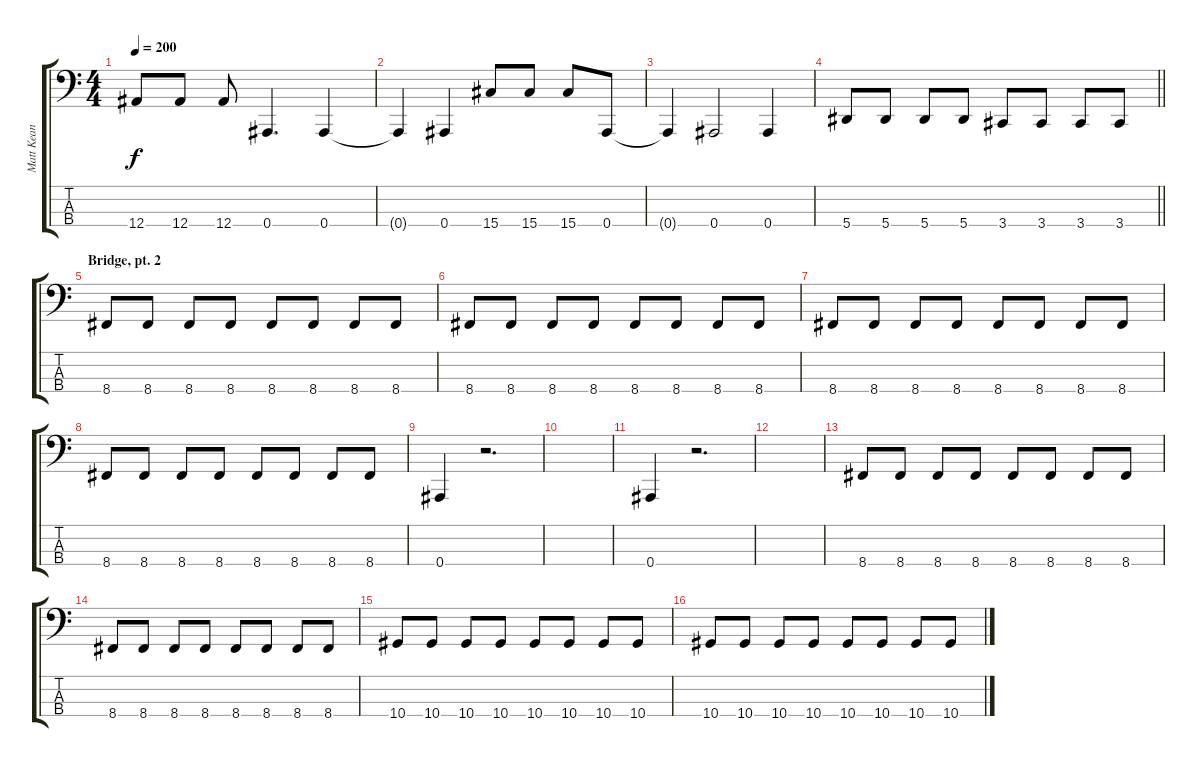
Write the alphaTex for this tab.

\track ("Matt Kean" "Matt Kean") {instrument electricbasspick}
\staff {score tabs}
\tuning (Eb2 Bb1 F1 Bb0) {hide}
\ts (4 4)
\tempo 200
\clef f4
\ks c
12.4.8{dy f} 12.4.8 12.4.8 0.4.4{d} 0.4.4 |
0.4{t}.4 0.4.4 15.4.8 15.4.8 15.4.8 0.4.8 |
0.4{t}.4 0.4.2 0.4.4 |
\barLineRight lightlight
5.4.8 5.4.8 5.4.8 5.4.8 3.4.8 3.4.8 3.4.8 3.4.8 |
\section ("" "Bridge, pt. 2")
8.4.8 8.4.8 8.4.8 8.4.8 8.4.8 8.4.8 8.4.8 8.4.8 |
8.4.8 8.4.8 8.4.8 8.4.8 8.4.8 8.4.8 8.4.8 8.4.8 |
8.4.8 8.4.8 8.4.8 8.4.8 8.4.8 8.4.8 8.4.8 8.4.8 |
8.4.8 8.4.8 8.4.8 8.4.8 8.4.8 8.4.8 8.4.8 8.4.8 |
0.4.4 r.2{d} |
|
0.4.4 r.2{d} |
|
8.4.8 8.4.8 8.4.8 8.4.8 8.4.8 8.4.8 8.4.8 8.4.8 |
8.4.8 8.4.8 8.4.8 8.4.8 8.4.8 8.4.8 8.4.8 8.4.8 |
10.4.8 10.4.8 10.4.8 10.4.8 10.4.8 10.4.8 10.4.8 10.4.8 |
10.4.8 10.4.8 10.4.8 10.4.8 10.4.8 10.4.8 10.4.8 10.4.8
